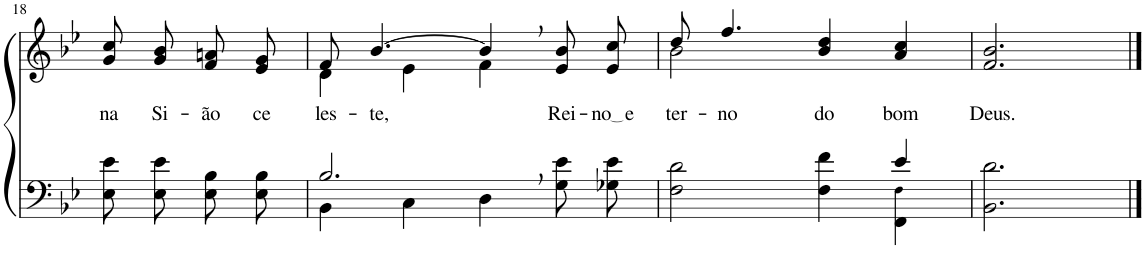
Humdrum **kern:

**kern	**kern	**text
*part2	*part1	*part1
*staff2	*staff1	*staff1
*I"Parte III e IV	*I"Parte I e II	*
!!LO:PB:g=z
*clefF4	*clefG2	*
*Trd1c2	*Trd1c2	*
*k[b-e-]	*k[b-e-]	*
*M4/4	*M4/4	*
=18	=18	=18
!	!	!LO:LY:b
8E-\ 8e-\L	8g/ 8cc/L	na
!	!	!LO:LY:b
8E-\ 8e-\J	8g/ 8b-/J	Si-
!	!	!LO:LY:b
8E-\ 8B-\L	8f/ 8an/L	-ão
!	!	!LO:LY:b
8E-\ 8B-\J	8e-/ 8g/J	ce-
=19	=19	=19
*^	*^	*
!	!	!	!	!LO:LY:b
2.B-,/	4BB-\	8f/	4d\	-les-
!	!	!	!	!LO:LY:b
.	.	[4.b-/	.	-te,
.	4C\	.	4e-\	.
.	4D\	4b-,/]	4f\	.
!	!	!	!	!LO:LY:b
4ryy	8G\ 8e-\L	8e-/ 8b-/L	4ryy	Rei-
!	!	!	!	!LO:LY:b
.	8G-X\ 8e-\J	8e-/ 8cc/J	.	no e
=20	=20	=20	=20	=20
!	!	!	!	!LO:LY:b
2F\ 2d\	2.ryy	8dd/	2b-\	-ter-
!	!	!	!	!LO:LY:b
.	.	4.ff/	.	-no
!	!	!	!	!LO:LY:b
4F\ 4f\	.	4b-/ 4dd/	2ryy	do
!	!	!	!	!LO:LY:b
4e-/	4FF\ 4F!\	4a/ 4cc/	.	bom
*	*	*v	*v	*
=21	=21	=21	=21
!	!	!	!LO:LY:b
*v	*v	*	*
2.BB-\ 2.d\	2.f/ 2.b-/	Deus.
==	==	==
*-	*-	*-
